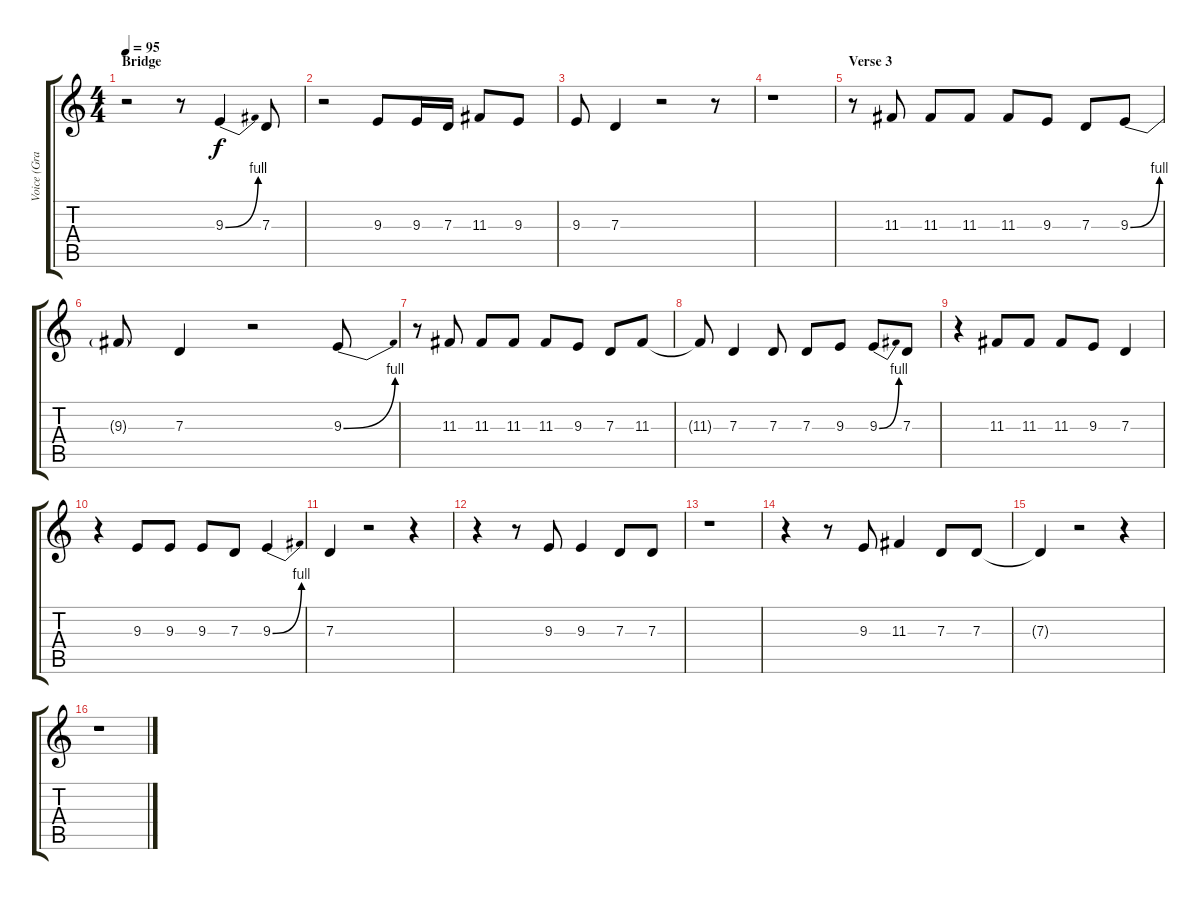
\track ("Voice (Grant Nicholas)" "Voice (Gra") {instrument cello}
\staff {score tabs}
\tuning (E4 B3 G3 D3 A2 E2) {hide}
\ts (4 4)
\section ("" "Bridge")
\tempo 95
\clef g2
\ks c
r.2{dy f} r.8 9.3{be (bend 0 0 60 4)}.4 7.3.8 |
r.2 9.3.8 9.3.16 7.3.16 11.3.8 9.3.8 |
9.3.8 7.3.4 r.2 r.8 |
r.1 |
\section ("" "Verse 3")
r.8 11.3.8 11.3.8 11.3.8 11.3.8 9.3.8 7.3.8 9.3{be (bend 0 0 60 4)}.8 |
9.3{t}.8 7.3.4 r.2 9.3{be (bend 0 0 60 4)}.8 |
r.8 11.3.8 11.3.8 11.3.8 11.3.8 9.3.8 7.3.8 11.3.8 |
11.3{t}.8 7.3.4 7.3.8 7.3.8 9.3.8 9.3{be (bend 0 0 60 4)}.8 7.3.8 |
r.4 11.3.8 11.3.8 11.3.8 9.3.8 7.3.4 |
r.4 9.3.8 9.3.8 9.3.8 7.3.8 9.3{be (bend 0 0 60 4)}.4 |
7.3.4 r.2 r.4 |
r.4 r.8 9.3.8 9.3.4 7.3.8 7.3.8 |
r.1 |
r.4 r.8 9.3.8 11.3.4 7.3.8 7.3.8 |
7.3{t}.4 r.2 r.4 |
r.1
